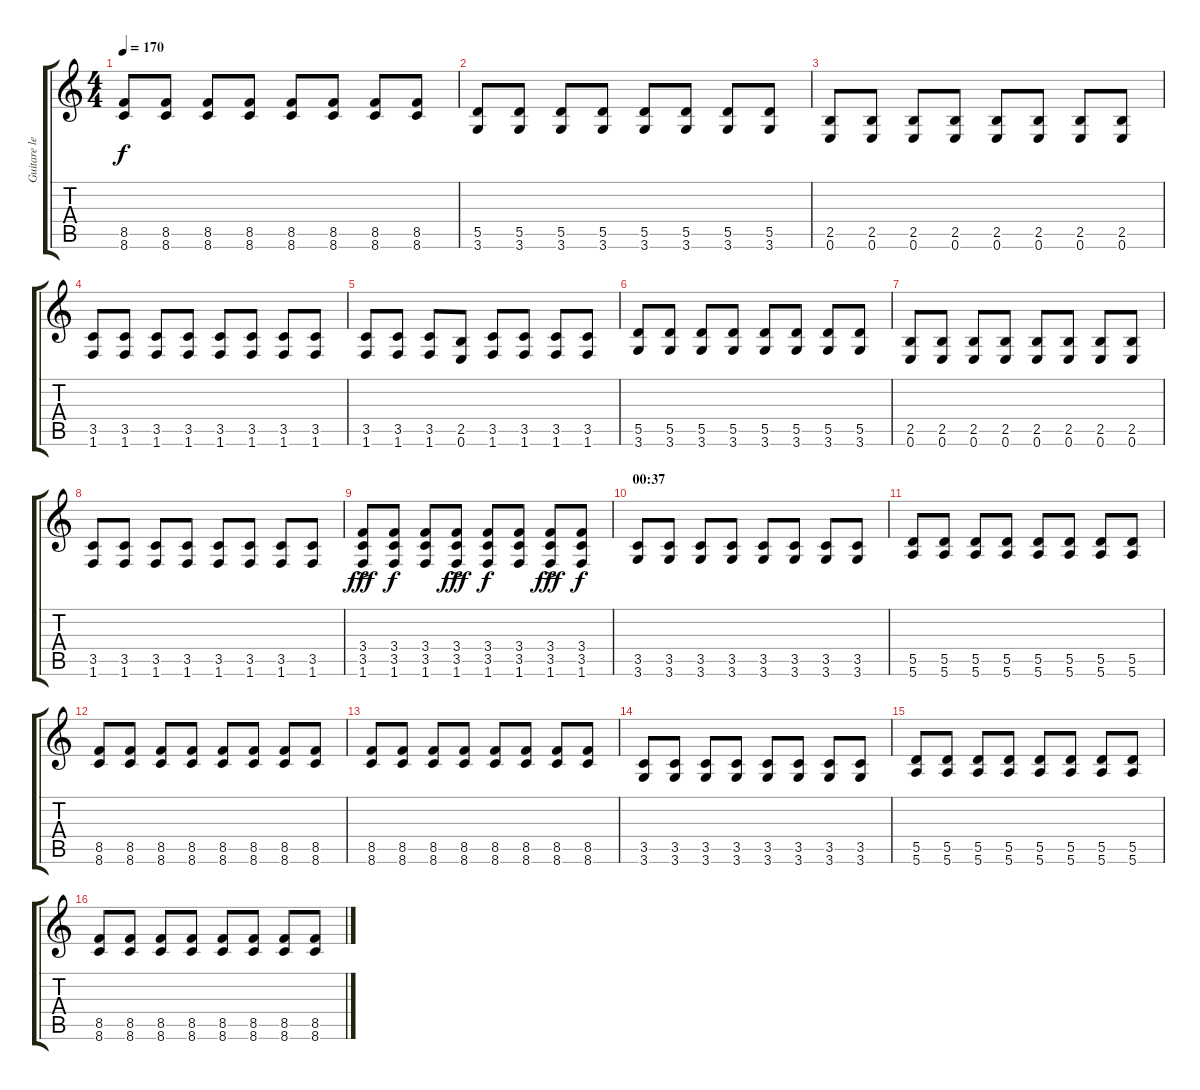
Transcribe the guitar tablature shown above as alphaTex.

\track ("Guitare lead" "Guitare le") {instrument distortionguitar}
\staff {score tabs}
\tuning (E4 B3 G3 D3 A2 E2) {hide}
\ts (4 4)
\tempo 170
\clef g2
\ks c
(8.5 8.6).8{dy f} (8.5 8.6).8 (8.5 8.6).8 (8.5 8.6).8 (8.5 8.6).8 (8.5 8.6).8 (8.5 8.6).8 (8.5 8.6).8 |
(5.5 3.6).8 (5.5 3.6).8 (5.5 3.6).8 (5.5 3.6).8 (5.5 3.6).8 (5.5 3.6).8 (5.5 3.6).8 (5.5 3.6).8 |
(2.5 0.6).8 (2.5 0.6).8 (2.5 0.6).8 (2.5 0.6).8 (2.5 0.6).8 (2.5 0.6).8 (2.5 0.6).8 (2.5 0.6).8 |
(3.5 1.6).8 (3.5 1.6).8 (3.5 1.6).8 (3.5 1.6).8 (3.5 1.6).8 (3.5 1.6).8 (3.5 1.6).8 (3.5 1.6).8 |
(3.5 1.6).8 (3.5 1.6).8 (3.5 1.6).8 (2.5 0.6).8 (3.5 1.6).8 (3.5 1.6).8 (3.5 1.6).8 (3.5 1.6).8 |
(5.5 3.6).8 (5.5 3.6).8 (5.5 3.6).8 (5.5 3.6).8 (5.5 3.6).8 (5.5 3.6).8 (5.5 3.6).8 (5.5 3.6).8 |
(2.5 0.6).8 (2.5 0.6).8 (2.5 0.6).8 (2.5 0.6).8 (2.5 0.6).8 (2.5 0.6).8 (2.5 0.6).8 (2.5 0.6).8 |
(3.5 1.6).8 (3.5 1.6).8 (3.5 1.6).8 (3.5 1.6).8 (3.5 1.6).8 (3.5 1.6).8 (3.5 1.6).8 (3.5 1.6).8 |
(3.4{ac} 3.5{ac} 1.6{ac}).8{dy fff} (3.4 3.5 1.6).8{dy f} (3.4 3.5 1.6).8 (3.4{ac} 3.5{ac} 1.6{ac}).8{dy fff} (3.4 3.5 1.6).8{dy f} (3.4 3.5 1.6).8 (3.4{ac} 3.5{ac} 1.6{ac}).8{dy fff} (3.4 3.5 1.6).8{dy f} |
\section ("" "00:37")
(3.5 3.6).8 (3.5 3.6).8 (3.5 3.6).8 (3.5 3.6).8 (3.5 3.6).8 (3.5 3.6).8 (3.5 3.6).8 (3.5 3.6).8 |
(5.5 5.6).8 (5.5 5.6).8 (5.5 5.6).8 (5.5 5.6).8 (5.5 5.6).8 (5.5 5.6).8 (5.5 5.6).8 (5.5 5.6).8 |
(8.5 8.6).8 (8.5 8.6).8 (8.5 8.6).8 (8.5 8.6).8 (8.5 8.6).8 (8.5 8.6).8 (8.5 8.6).8 (8.5 8.6).8 |
(8.5 8.6).8 (8.5 8.6).8 (8.5 8.6).8 (8.5 8.6).8 (8.5 8.6).8 (8.5 8.6).8 (8.5 8.6).8 (8.5 8.6).8 |
(3.5 3.6).8 (3.5 3.6).8 (3.5 3.6).8 (3.5 3.6).8 (3.5 3.6).8 (3.5 3.6).8 (3.5 3.6).8 (3.5 3.6).8 |
(5.5 5.6).8 (5.5 5.6).8 (5.5 5.6).8 (5.5 5.6).8 (5.5 5.6).8 (5.5 5.6).8 (5.5 5.6).8 (5.5 5.6).8 |
(8.5 8.6).8 (8.5 8.6).8 (8.5 8.6).8 (8.5 8.6).8 (8.5 8.6).8 (8.5 8.6).8 (8.5 8.6).8 (8.5 8.6).8
